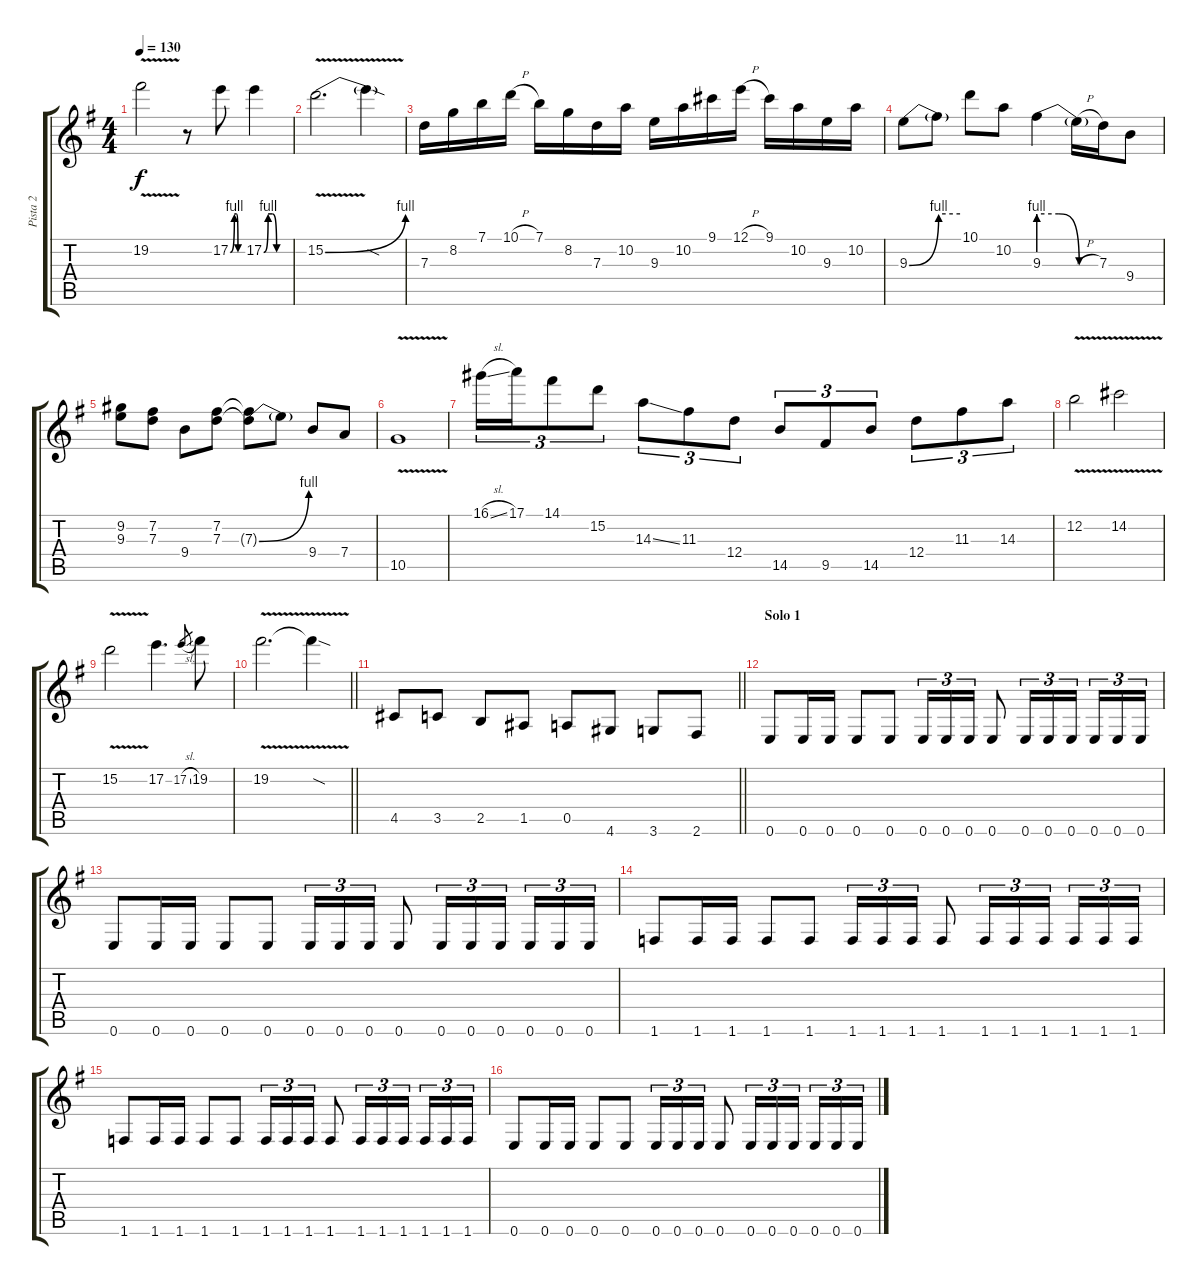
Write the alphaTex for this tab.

\track ("Pista 2" "Pista 2") {instrument distortionguitar}
\staff {score tabs}
\tuning (E4 B3 G3 D3 A2 E2) {hide}
\ts (4 4)
\tempo 130
\clef g2
\ks g
19.2{v}.2{dy f} r.8 17.2{be (custom 0 0 20 4 30 4 38 0 60 0)}.8 17.2{be (custom 0 0 10 4 20 4 30 0 60 0)}.4 |
15.2{be (bend 0 0 60 4) v}.2{d} 15.2{sod t}.4 |
7.3.16 8.2.16 7.1.16 10.1{h}.16 7.1.16 8.2.16 7.3.16 10.2.16 9.3.16 10.2.16 9.1.16 12.1{h}.16 9.1.16 10.2.16 9.3.16 10.2.16 |
9.3{be (bend 0 0 60 4)}.8 9.3{be (hold 0 4 60 4) t}.8 10.1.8 10.2.8 9.3{be (custom 0 4 20 4 40 0 60 0)}.4 9.3{h t}.16 7.3.16 9.4.8 |
(9.2 9.3).8 (7.2 7.3).8 9.4.8 (7.2 7.3).8 (7.2{t} 7.3{be (bend 0 0 60 4) t}).8 7.3{t}.8 9.4.8 7.4.8 |
10.5{v}.1 |
16.1{sl}.16{tu (3 2)} 17.1.16{tu (3 2)} 14.1.8{tu (3 2)} 15.2.8{tu (3 2)} 14.3{ss}.8{tu (3 2)} 11.3.8{tu (3 2)} 12.4.8{tu (3 2)} 14.5.8{tu (3 2)} 9.5.8{tu (3 2)} 14.5.8{tu (3 2)} 12.4.8{tu (3 2)} 11.3.8{tu (3 2)} 14.3.8{tu (3 2)} |
12.2{v}.2 14.2{v}.2 |
15.2{v}.2 17.2.4{d} 17.2{sl}.8{gr} 19.2.8 |
\barLineRight lightlight
19.2{v}.2{d} 19.2{sod t}.4 |
\barLineRight lightlight
4.5.8 3.5.8 2.5.8 1.5.8 0.5.8 4.6.8 3.6.8 2.6.8 |
\section ("" "Solo 1")
0.6.8 0.6.16 0.6.16 0.6.8 0.6.8 0.6.16{tu (3 2)} 0.6.16{tu (3 2)} 0.6.16{tu (3 2)} 0.6.8 0.6.16{tu (3 2)} 0.6.16{tu (3 2)} 0.6.16{tu (3 2) beam splitsecondary} 0.6.16{tu (3 2)} 0.6.16{tu (3 2)} 0.6.16{tu (3 2)} |
0.6.8 0.6.16 0.6.16 0.6.8 0.6.8 0.6.16{tu (3 2)} 0.6.16{tu (3 2)} 0.6.16{tu (3 2)} 0.6.8 0.6.16{tu (3 2)} 0.6.16{tu (3 2)} 0.6.16{tu (3 2) beam splitsecondary} 0.6.16{tu (3 2)} 0.6.16{tu (3 2)} 0.6.16{tu (3 2)} |
1.6.8 1.6.16 1.6.16 1.6.8 1.6.8 1.6.16{tu (3 2)} 1.6.16{tu (3 2)} 1.6.16{tu (3 2)} 1.6.8 1.6.16{tu (3 2)} 1.6.16{tu (3 2)} 1.6.16{tu (3 2) beam splitsecondary} 1.6.16{tu (3 2)} 1.6.16{tu (3 2)} 1.6.16{tu (3 2)} |
1.6.8 1.6.16 1.6.16 1.6.8 1.6.8 1.6.16{tu (3 2)} 1.6.16{tu (3 2)} 1.6.16{tu (3 2)} 1.6.8 1.6.16{tu (3 2)} 1.6.16{tu (3 2)} 1.6.16{tu (3 2) beam splitsecondary} 1.6.16{tu (3 2)} 1.6.16{tu (3 2)} 1.6.16{tu (3 2)} |
0.6.8 0.6.16 0.6.16 0.6.8 0.6.8 0.6.16{tu (3 2)} 0.6.16{tu (3 2)} 0.6.16{tu (3 2)} 0.6.8 0.6.16{tu (3 2)} 0.6.16{tu (3 2)} 0.6.16{tu (3 2) beam splitsecondary} 0.6.16{tu (3 2)} 0.6.16{tu (3 2)} 0.6.16{tu (3 2)}
